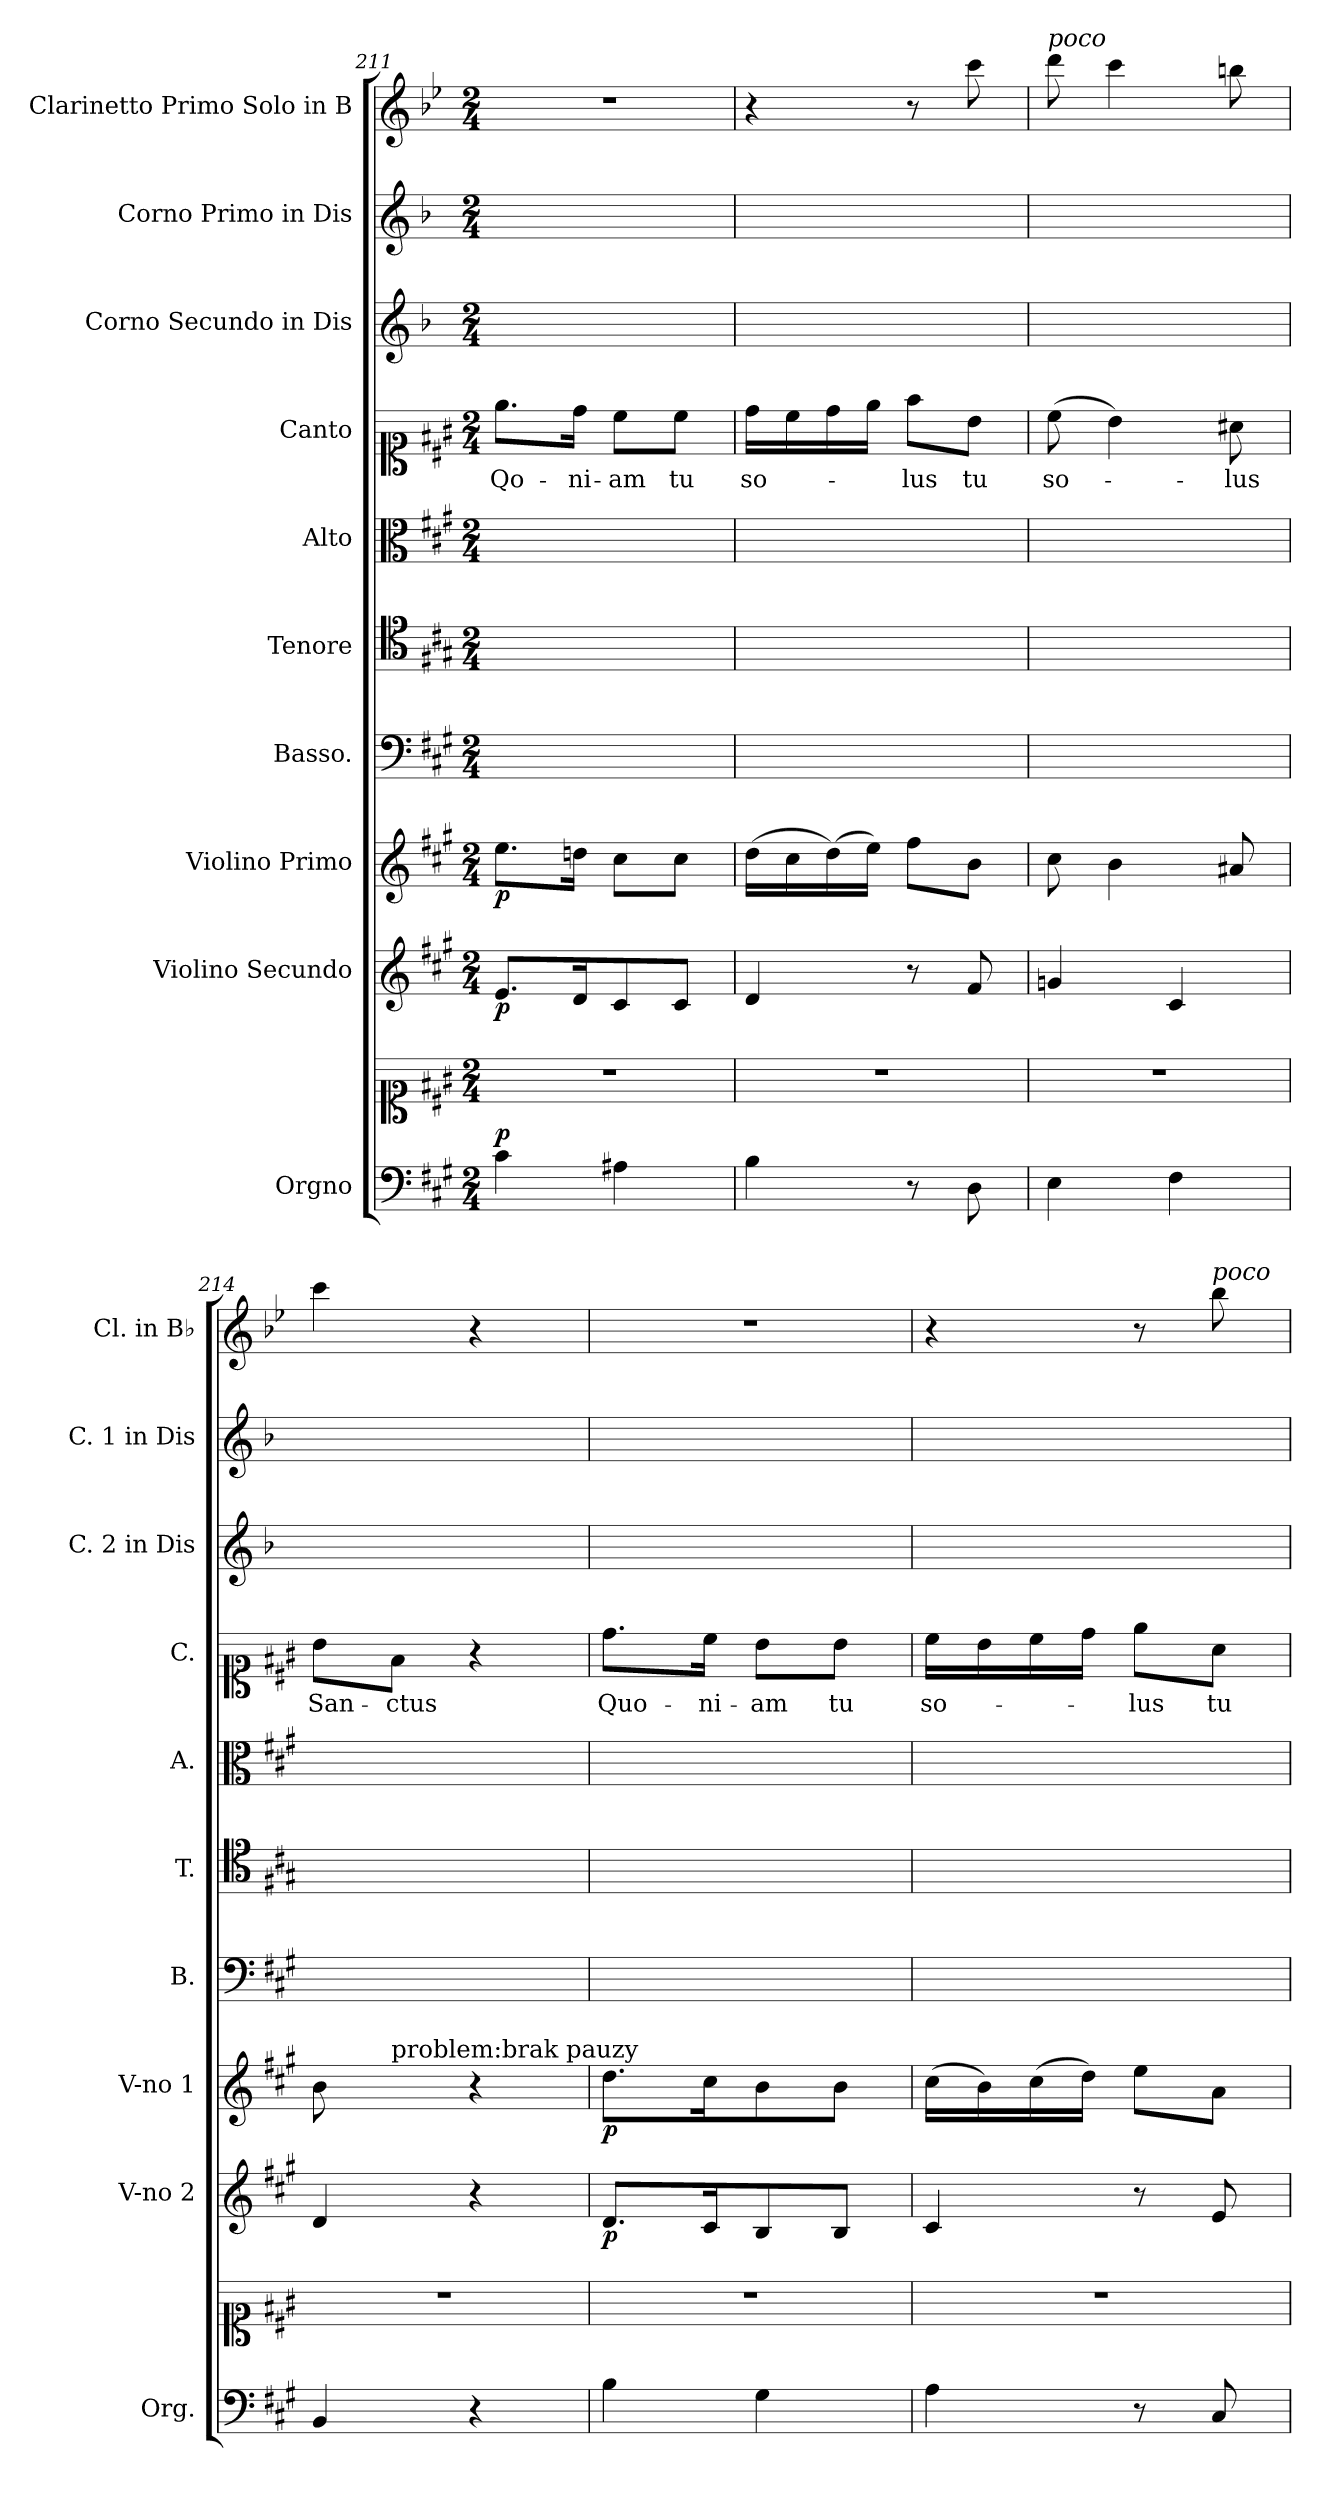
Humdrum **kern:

**kern	**kern	**dynam	**kern	**dynam	**kern	**dynam	**kern	**kern	**kern	**kern	**text	**kern	**kern	**kern
*part10	*part10	*part10	*part9	*part9	*part8	*part8	*part7	*part6	*part5	*part4	*part4	*part3	*part2	*part1
*staff11	*staff10	*staff10/11	*staff9	*staff9	*staff8	*staff8	*staff7	*staff6	*staff5	*staff4	*staff4	*staff3	*staff2	*staff1
*I"Orgno	*	*	*I"Violino Secundo	*	*I"Violino Primo	*	*I"Basso.	*I"Tenore	*I"Alto	*I"Canto	*	*I"Corno Secundo in Dis	*I"Corno Primo in Dis	*I"Clarinetto Primo Solo in B
*I'Org.	*	*	*I'V-no 2	*	*I'V-no 1	*	*I'B.	*I'T.	*I'A.	*I'C.	*	*I'C. 2 in Dis	*I'C. 1 in Dis	*I'Cl. in B♭
*clefF4	*clefC1	*	*clefG2	*	*clefG2	*	*clefF4	*clefC4	*clefC3	*clefC1	*	*clefG2	*clefG2	*clefG2
*	*	*	*	*	*	*	*	*	*	*	*	*ITrd5c8	*ITrd5c8	*ITrd1c1
*k[f#c#g#]	*k[f#c#g#]	*	*k[f#c#g#]	*	*k[f#c#g#]	*	*k[f#c#g#]	*k[f#c#g#]	*k[f#c#g#]	*k[f#c#g#]	*	*k[f#c#g#]	*k[f#c#g#]	*k[f#c#g#]
*M2/4	*M2/4	*	*M2/4	*	*M2/4	*	*M2/4	*M2/4	*M2/4	*M2/4	*	*M2/4	*M2/4	*M2/4
=211	=211	=211	=211	=211	=211	=211	=211	=211	=211	=211	=211	=211	=211	=211
4c#	2r	p	8.eL	p	8.eeL	p	2ryy	2ryy	2ryy	8.eeL	Qo-	2ryy	2ryy	2r
.	.	.	16dK	.	16ddnJk	.	.	.	.	16ddJk	-ni-	.	.	.
4A#X	.	.	8c#	.	8cc#L	.	.	.	.	8cc#L	-am	.	.	.
.	.	.	8c#J	.	8cc#J	.	.	.	.	8cc#J	tu	.	.	.
=212	=212	=212	=212	=212	=212	=212	=212	=212	=212	=212	=212	=212	=212	=212
4B	2r	.	4d	.	(16ddLL	.	2ryy	2ryy	2ryy	16ddLL	so-	2ryy	2ryy	4r
.	.	.	.	.	16cc#	.	.	.	.	16cc#	.	.	.	.
.	.	.	.	.	(16dd)	.	.	.	.	16dd	.	.	.	.
.	.	.	.	.	16eeJJ)	.	.	.	.	16eeJJ	.	.	.	.
8r	.	.	8r	.	8ff#L	.	.	.	.	8ff#L	-lus	.	.	8r
8D	.	.	8f#	.	8bJ	.	.	.	.	8bJ	tu	.	.	8bb
=213	=213	=213	=213	=213	=213	=213	=213	=213	=213	=213	=213	=213	=213	=213
!	!	!	!	!	!	!	!	!	!	!	!	!	!	!LO:TX:a:i:t=poco
4E	2r	.	4gn	.	8cc#	.	2ryy	2ryy	2ryy	(8cc#	so-	2ryy	2ryy	8ccc#
.	.	.	.	.	4b	.	.	.	.	4b)	.	.	.	4bb
4F#	.	.	4c#	.	.	.	.	.	.	.	.	.	.	.
.	.	.	.	.	8a#X	.	.	.	.	8a#X	-lus	.	.	8aa#X
=214	=214	=214	=214	=214	=214	=214	=214	=214	=214	=214	=214	=214	=214	=214
4BB	2r	.	4d	.	8b	.	2ryy	2ryy	2ryy	8bL	San-	2ryy	2ryy	4bb
!	!	!	!	!	!LO:TX:a:t=problem&colon;brak pauzy	!	!	!	!	!	!	!	!	!
.	.	.	.	.	8ryy	.	.	.	.	8f#J	-ctus	.	.	.
4r	.	.	4r	.	4r	.	.	.	.	4r	.	.	.	4r
=215	=215	=215	=215	=215	=215	=215	=215	=215	=215	=215	=215	=215	=215	=215
4B	2r	.	8.dL	p	8.ddL	p	2ryy	2ryy	2ryy	8.ddL	Quo-	2ryy	2ryy	2r
.	.	.	16c#K	.	16cc#K	.	.	.	.	16cc#Jk	-ni-	.	.	.
4G#	.	.	8B	.	8b	.	.	.	.	8bL	-am	.	.	.
.	.	.	8BJ	.	8bJ	.	.	.	.	8bJ	tu	.	.	.
=216	=216	=216	=216	=216	=216	=216	=216	=216	=216	=216	=216	=216	=216	=216
4A	2r	.	4c#	.	(16cc#LL	.	2ryy	2ryy	2ryy	16cc#LL	so-	2ryy	2ryy	4r
.	.	.	.	.	16b)	.	.	.	.	16b	.	.	.	.
.	.	.	.	.	(16cc#	.	.	.	.	16cc#	.	.	.	.
.	.	.	.	.	16ddJJ)	.	.	.	.	16ddJJ	.	.	.	.
8r	.	.	8r	.	8eeL	.	.	.	.	8eeL	-lus	.	.	8r
!	!	!	!	!	!	!	!	!	!	!	!	!	!	!LO:TX:a:i:t=poco
8C#	.	.	8e	.	8aJ	.	.	.	.	8aJ	tu	.	.	8aa
=	=	=	=	=	=	=	=	=	=	=	=	=	=	=
*-	*-	*-	*-	*-	*-	*-	*-	*-	*-	*-	*-	*-	*-	*-
